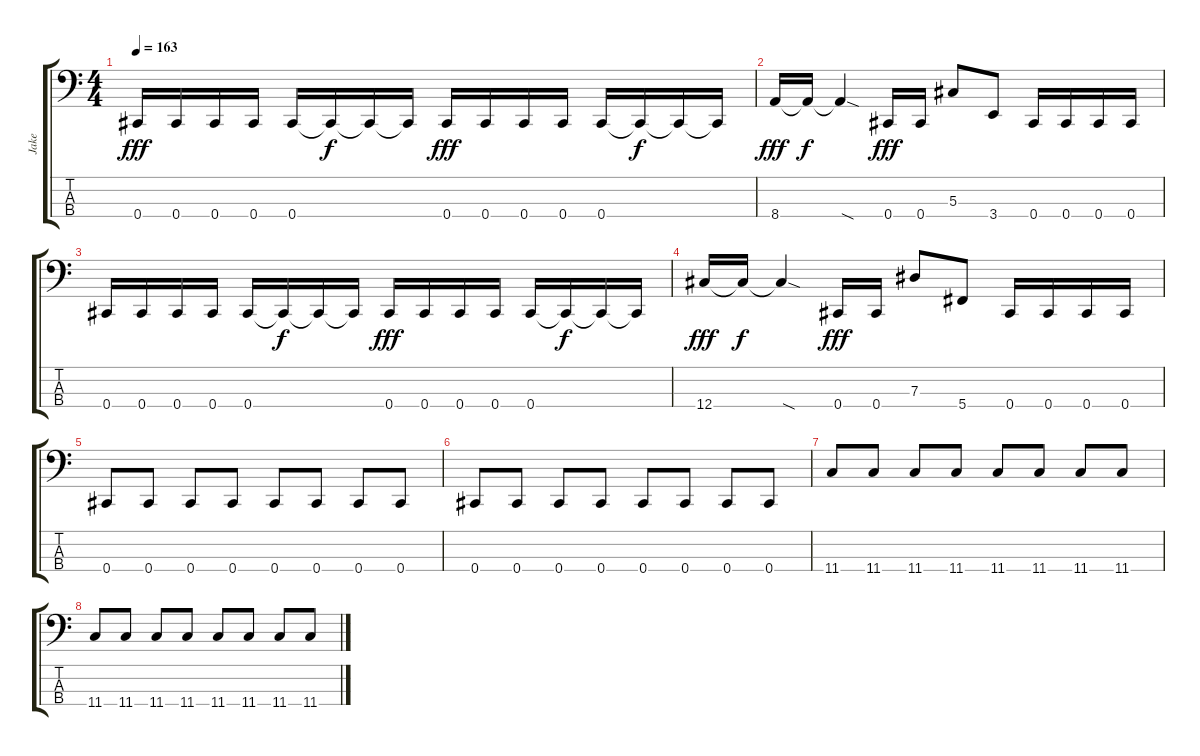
\track ("Jake" "Jake") {instrument slapbass1}
\staff {score tabs}
\tuning (Gb2 Db2 Ab1 Db1) {hide}
\ts (4 4)
\tempo 163
\clef f4
\ks c
0.4.16{dy fff} 0.4.16 0.4.16 0.4.16 0.4.16 0.4{t}.16{dy f} 0.4{t}.16 0.4{t}.16 0.4.16{dy fff} 0.4.16 0.4.16 0.4.16 0.4.16 0.4{t}.16{dy f} 0.4{t}.16 0.4{t}.16 |
8.4.16{dy fff} 8.4{t}.16{dy f} 8.4{sod t}.4 0.4.16{dy fff} 0.4.16 5.3.8 3.4.8 0.4.16 0.4.16 0.4.16 0.4.16 |
0.4.16 0.4.16 0.4.16 0.4.16 0.4.16 0.4{t}.16{dy f} 0.4{t}.16 0.4{t}.16 0.4.16{dy fff} 0.4.16 0.4.16 0.4.16 0.4.16 0.4{t}.16{dy f} 0.4{t}.16 0.4{t}.16 |
12.4.16{dy fff} 12.4{t}.16{dy f} 12.4{sod t}.4 0.4.16{dy fff} 0.4.16 7.3.8 5.4.8 0.4.16 0.4.16 0.4.16 0.4.16 |
0.4.8 0.4.8 0.4.8 0.4.8 0.4.8 0.4.8 0.4.8 0.4.8 |
0.4.8 0.4.8 0.4.8 0.4.8 0.4.8 0.4.8 0.4.8 0.4.8 |
11.4.8 11.4.8 11.4.8 11.4.8 11.4.8 11.4.8 11.4.8 11.4.8 |
11.4.8 11.4.8 11.4.8 11.4.8 11.4.8 11.4.8 11.4.8 11.4.8
